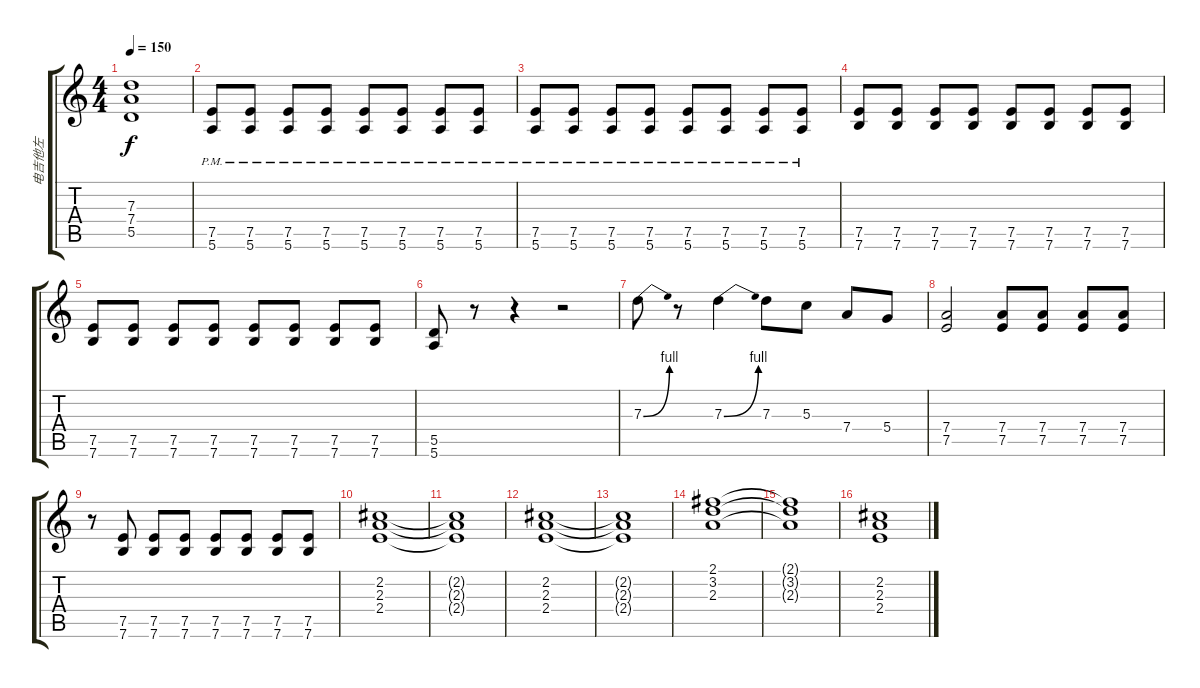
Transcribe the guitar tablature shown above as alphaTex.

\track ("电吉他左" "电吉他左") {instrument overdrivenguitar}
\staff {score tabs}
\tuning (E4 B3 G3 D3 A2 E2) {hide}
\ts (4 4)
\tempo 150
\clef g2
\ks c
(7.3 7.4 5.5).1{dy f} |
(7.5{pm} 5.6{pm}).8 (7.5{pm} 5.6{pm}).8 (7.5{pm} 5.6{pm}).8 (7.5{pm} 5.6{pm}).8 (7.5{pm} 5.6{pm}).8 (7.5{pm} 5.6{pm}).8 (7.5{pm} 5.6{pm}).8 (7.5{pm} 5.6{pm}).8 |
(7.5{pm} 5.6{pm}).8 (7.5{pm} 5.6{pm}).8 (7.5{pm} 5.6{pm}).8 (7.5{pm} 5.6{pm}).8 (7.5{pm} 5.6{pm}).8 (7.5{pm} 5.6{pm}).8 (7.5{pm} 5.6{pm}).8 (7.5{pm} 5.6{pm}).8 |
(7.5 7.6).8 (7.5 7.6).8 (7.5 7.6).8 (7.5 7.6).8 (7.5 7.6).8 (7.5 7.6).8 (7.5 7.6).8 (7.5 7.6).8 |
(7.5 7.6).8 (7.5 7.6).8 (7.5 7.6).8 (7.5 7.6).8 (7.5 7.6).8 (7.5 7.6).8 (7.5 7.6).8 (7.5 7.6).8 |
(5.5 5.6).8 r.8 r.4 r.2 |
7.3{be (bend 0 0 60 4)}.8 r.8 7.3{be (bend 0 0 60 4)}.4 7.3.8 5.3.8 7.4.8 5.4.8 |
(7.4 7.5).2 (7.4 7.5).8 (7.4 7.5).8 (7.4 7.5).8 (7.4 7.5).8 |
r.8 (7.5 7.6).8 (7.5 7.6).8 (7.5 7.6).8 (7.5 7.6).8 (7.5 7.6).8 (7.5 7.6).8 (7.5 7.6).8 |
(2.2 2.3 2.4).1 |
(2.2{t} 2.3{t} 2.4{t}).1 |
(2.2 2.3 2.4).1 |
(2.2{t} 2.3{t} 2.4{t}).1 |
(2.1 3.2 2.3).1 |
(2.1{t} 3.2{t} 2.3{t}).1 |
(2.2 2.3 2.4).1
